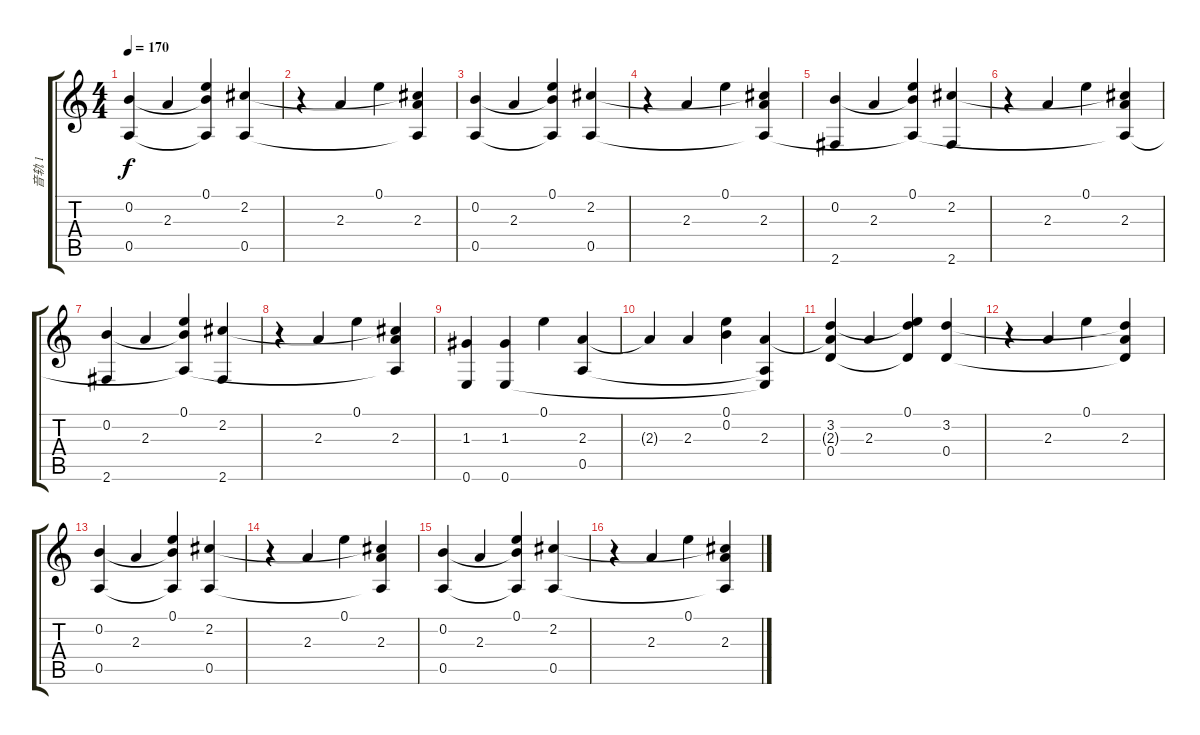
\track ("音轨 1" "音轨 1") {instrument acousticguitarnylon}
\staff {score tabs}
\tuning (E4 B3 G3 D3 A2 E2) {hide}
\ts (4 4)
\tempo 170
\clef g2
\ks c
(0.2 0.5).4{dy f} 2.3.4 (0.1 0.2{t} 0.5{t}).4 (2.2 0.5).4 |
r.4 2.3.4 0.1.4 (2.2{t} 2.3 0.5{t}).4 |
(0.2 0.5).4 2.3.4 (0.1 0.2{t} 0.5{t}).4 (2.2 0.5).4 |
r.4 2.3.4 0.1.4 (2.2{t} 2.3 0.5{t}).4 |
(0.2 2.6).4 2.3.4 (0.1 0.2{t} 0.5{t}).4 (2.2 2.6).4 |
r.4 2.3.4 0.1.4 (2.2{t} 2.3 0.5{t}).4 |
(0.2 2.6).4 2.3.4 (0.1 0.2{t} 0.5{t}).4 (2.2 2.6).4 |
r.4 2.3.4 0.1.4 (2.2{t} 2.3 0.5{t}).4 |
(1.3 0.6).4 (1.3 0.6).4 0.1.4 (2.3 0.5).4 |
2.3{t}.4 2.3.4 (0.1 0.2).4 (2.3 0.5{t} 0.6{t}).4 |
(3.2 2.3{t} 0.4).4 2.3.4 (0.1 3.2{t} 0.4{t}).4 (3.2 0.4).4 |
r.4 2.3.4 0.1.4 (3.2{t} 2.3 0.4{t}).4 |
(0.2 0.5).4 2.3.4 (0.1 0.2{t} 0.5{t}).4 (2.2 0.5).4 |
r.4 2.3.4 0.1.4 (2.2{t} 2.3 0.5{t}).4 |
(0.2 0.5).4 2.3.4 (0.1 0.2{t} 0.5{t}).4 (2.2 0.5).4 |
r.4 2.3.4 0.1.4 (2.2{t} 2.3 0.5{t}).4
